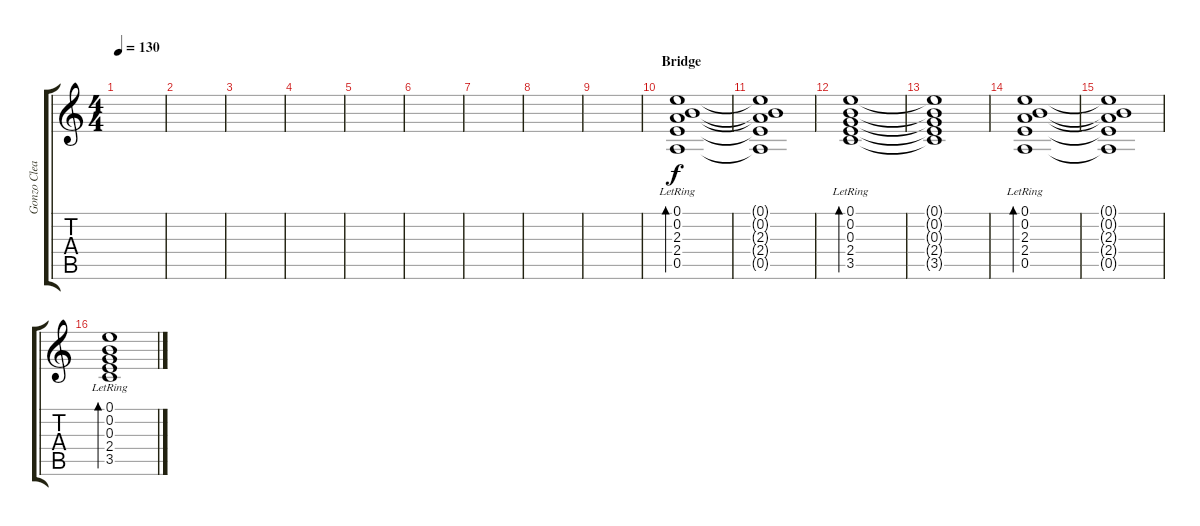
\track ("Gonzo Clean Guitar" "Gonzo Clea") {instrument electricguitarclean}
\staff {score tabs}
\tuning (E4 B3 G3 D3 A2 E2) {hide}
\ts (4 4)
\tempo 130
\clef g2
\ks c
|
|
|
|
|
|
|
|
|
\section ("" "Bridge")
(0.1{lr} 0.2{lr} 2.3{lr} 2.4{lr} 0.5{lr}).1{bd 120} |
(0.1{t} 0.2{t} 2.3{t} 2.4{t} 0.5{t}).1 |
(0.1{lr} 0.2{lr} 0.3{lr} 2.4{lr} 3.5{lr}).1{bd 120} |
(0.1{t} 0.2{t} 0.3{t} 2.4{t} 3.5{t}).1 |
(0.1{lr} 0.2{lr} 2.3{lr} 2.4{lr} 0.5{lr}).1{bd 120} |
(0.1{t} 0.2{t} 2.3{t} 2.4{t} 0.5{t}).1 |
(0.1{lr} 0.2{lr} 0.3{lr} 2.4{lr} 3.5{lr}).1{bd 120}
